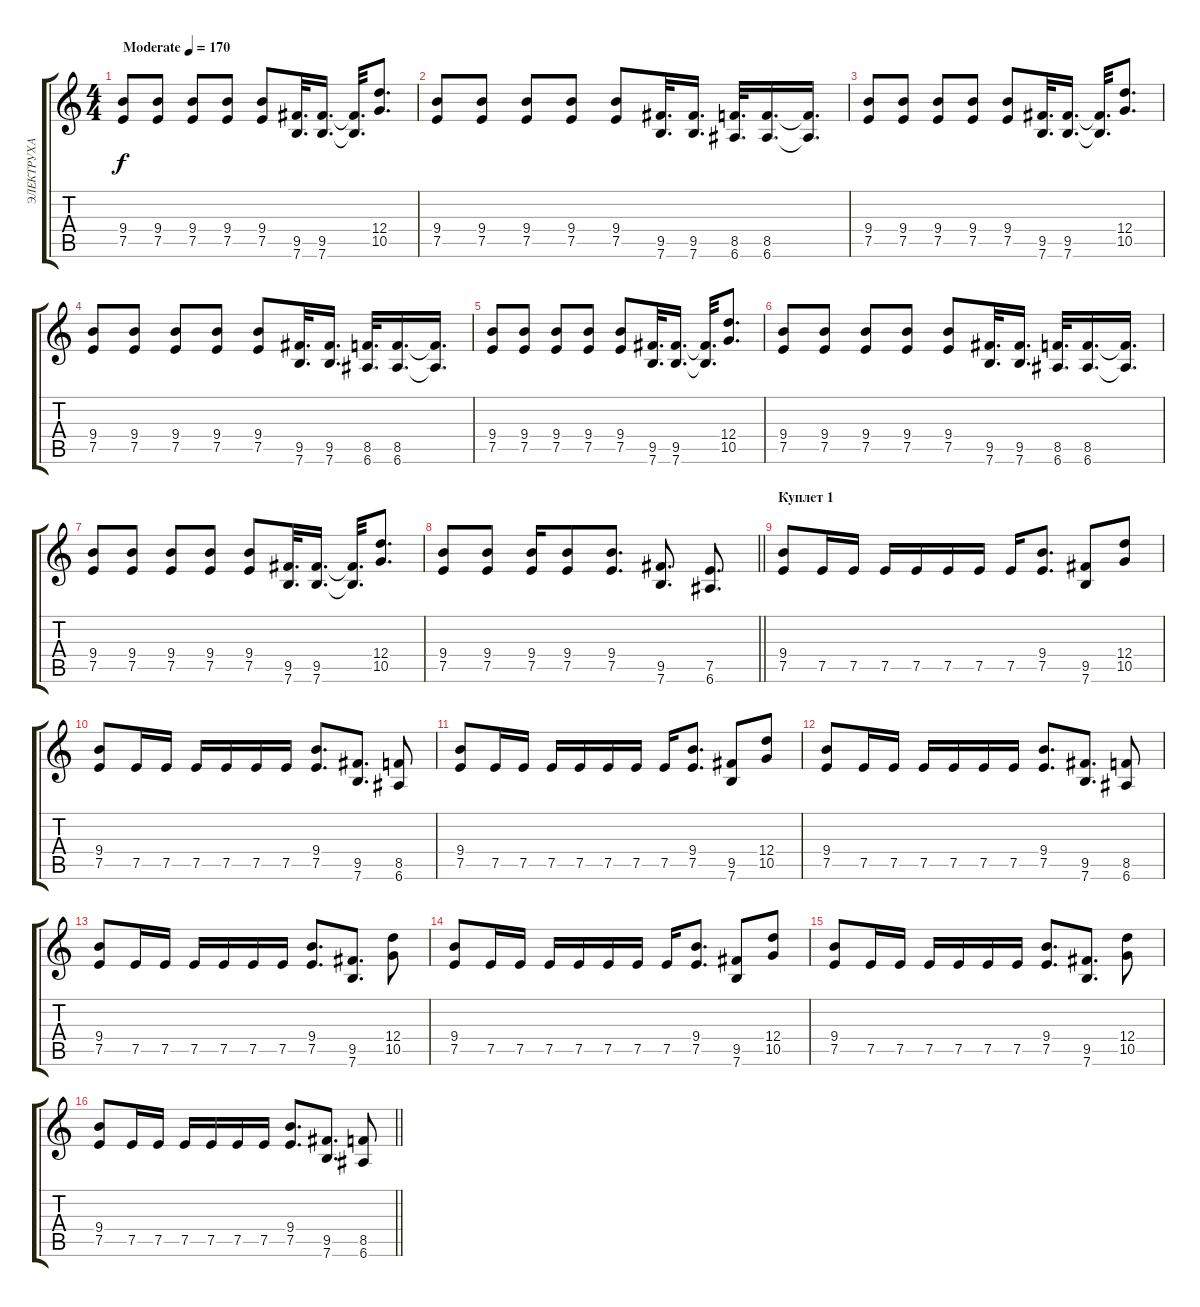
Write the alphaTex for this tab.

\track ("ЭЛЕКТРУХА" "ЭЛЕКТРУХА") {instrument distortionguitar}
\staff {score tabs}
\tuning (E4 B3 G3 D3 A2 E2) {hide}
\ts (4 4)
\tempo (170 "Moderate")
\clef g2
\ks c
(9.4 7.5).8{dy f instrument distortionguitar} (9.4 7.5).8 (9.4 7.5).8 (9.4 7.5).8 (9.4 7.5).8 (9.5 7.6).32{d} (9.5 7.6).16{d} (9.5{t} 7.6{t}).32{d} (12.4 10.5).8{d} |
(9.4 7.5).8 (9.4 7.5).8 (9.4 7.5).8 (9.4 7.5).8 (9.4 7.5).8 (9.5 7.6).32{d} (9.5 7.6).16{d} (8.5 6.6).32{d} (8.5 6.6).16{d} (8.5{t} 6.6{t}).16{d} |
(9.4 7.5).8 (9.4 7.5).8 (9.4 7.5).8 (9.4 7.5).8 (9.4 7.5).8 (9.5 7.6).32{d} (9.5 7.6).16{d} (9.5{t} 7.6{t}).32{d} (12.4 10.5).8{d} |
(9.4 7.5).8 (9.4 7.5).8 (9.4 7.5).8 (9.4 7.5).8 (9.4 7.5).8 (9.5 7.6).32{d} (9.5 7.6).16{d} (8.5 6.6).32{d} (8.5 6.6).16{d} (8.5{t} 6.6{t}).16{d} |
(9.4 7.5).8 (9.4 7.5).8 (9.4 7.5).8 (9.4 7.5).8 (9.4 7.5).8 (9.5 7.6).32{d} (9.5 7.6).16{d} (9.5{t} 7.6{t}).32{d} (12.4 10.5).8{d} |
(9.4 7.5).8 (9.4 7.5).8 (9.4 7.5).8 (9.4 7.5).8 (9.4 7.5).8 (9.5 7.6).32{d} (9.5 7.6).16{d} (8.5 6.6).32{d} (8.5 6.6).16{d} (8.5{t} 6.6{t}).16{d} |
(9.4 7.5).8 (9.4 7.5).8 (9.4 7.5).8 (9.4 7.5).8 (9.4 7.5).8 (9.5 7.6).32{d} (9.5 7.6).16{d} (9.5{t} 7.6{t}).32{d} (12.4 10.5).8{d} |
\barLineRight lightlight
(9.4 7.5).8 (9.4 7.5).8 (9.4 7.5).16 (9.4 7.5).8 (9.4 7.5).8{d} (9.5 7.6).8{d} (7.5 6.6).8{d} |
\section ("" "Куплет 1")
(9.4 7.5).8 7.5.16 7.5.16 7.5.16 7.5.16 7.5.16 7.5.16 7.5.16 (9.4 7.5).8{d} (9.5 7.6).8 (12.4 10.5).8 |
(9.4 7.5).8 7.5.16 7.5.16 7.5.16 7.5.16 7.5.16 7.5.16 (9.4 7.5).8{d} (9.5 7.6).8{d} (8.5 6.6).8 |
(9.4 7.5).8 7.5.16 7.5.16 7.5.16 7.5.16 7.5.16 7.5.16 7.5.16 (9.4 7.5).8{d} (9.5 7.6).8 (12.4 10.5).8 |
(9.4 7.5).8 7.5.16 7.5.16 7.5.16 7.5.16 7.5.16 7.5.16 (9.4 7.5).8{d} (9.5 7.6).8{d} (8.5 6.6).8 |
(9.4 7.5).8 7.5.16 7.5.16 7.5.16 7.5.16 7.5.16 7.5.16 (9.4 7.5).8{d} (9.5 7.6).8{d} (12.4 10.5).8 |
(9.4 7.5).8 7.5.16 7.5.16 7.5.16 7.5.16 7.5.16 7.5.16 7.5.16 (9.4 7.5).8{d} (9.5 7.6).8 (12.4 10.5).8 |
(9.4 7.5).8 7.5.16 7.5.16 7.5.16 7.5.16 7.5.16 7.5.16 (9.4 7.5).8{d} (9.5 7.6).8{d} (12.4 10.5).8 |
\barLineRight lightlight
(9.4 7.5).8 7.5.16 7.5.16 7.5.16 7.5.16 7.5.16 7.5.16 (9.4 7.5).8{d} (9.5 7.6).8{d} (8.5 6.6).8
